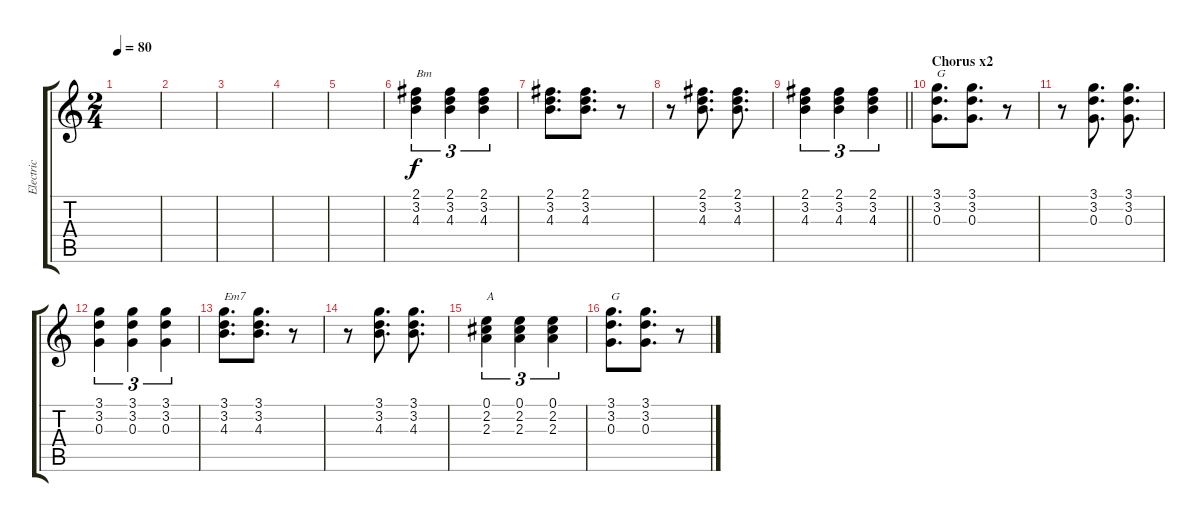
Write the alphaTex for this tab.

\track ("Electric" "Electric") {instrument overdrivenguitar}
\staff {score tabs}
\tuning (E4 B3 G3 D3 A2 E2) {hide}
\ts (2 4)
\tempo 80
\clef g2
\ks c
|
|
|
|
|
(2.1 3.2 4.3).4{tu (3 2) txt "Bm"} (2.1 3.2 4.3).4{tu (3 2)} (2.1 3.2 4.3).4{tu (3 2)} |
(2.1 3.2 4.3).8{d} (2.1 3.2 4.3).8{d} r.8 |
r.8 (2.1 3.2 4.3).8{d} (2.1 3.2 4.3).8{d} |
\barLineRight lightlight
(2.1 3.2 4.3).4{tu (3 2)} (2.1 3.2 4.3).4{tu (3 2)} (2.1 3.2 4.3).4{tu (3 2)} |
\section ("" "Chorus x2")
(3.1 3.2 0.3).8{d txt "G"} (3.1 3.2 0.3).8{d} r.8 |
r.8 (3.1 3.2 0.3).8{d} (3.1 3.2 0.3).8{d} |
(3.1 3.2 0.3).4{tu (3 2)} (3.1 3.2 0.3).4{tu (3 2)} (3.1 3.2 0.3).4{tu (3 2)} |
(3.1 3.2 4.3).8{d txt "Em7"} (3.1 3.2 4.3).8{d} r.8 |
r.8 (3.1 3.2 4.3).8{d} (3.1 3.2 4.3).8{d} |
(0.1 2.2 2.3).4{tu (3 2) txt "A"} (0.1 2.2 2.3).4{tu (3 2)} (0.1 2.2 2.3).4{tu (3 2)} |
(3.1 3.2 0.3).8{d txt "G"} (3.1 3.2 0.3).8{d} r.8
